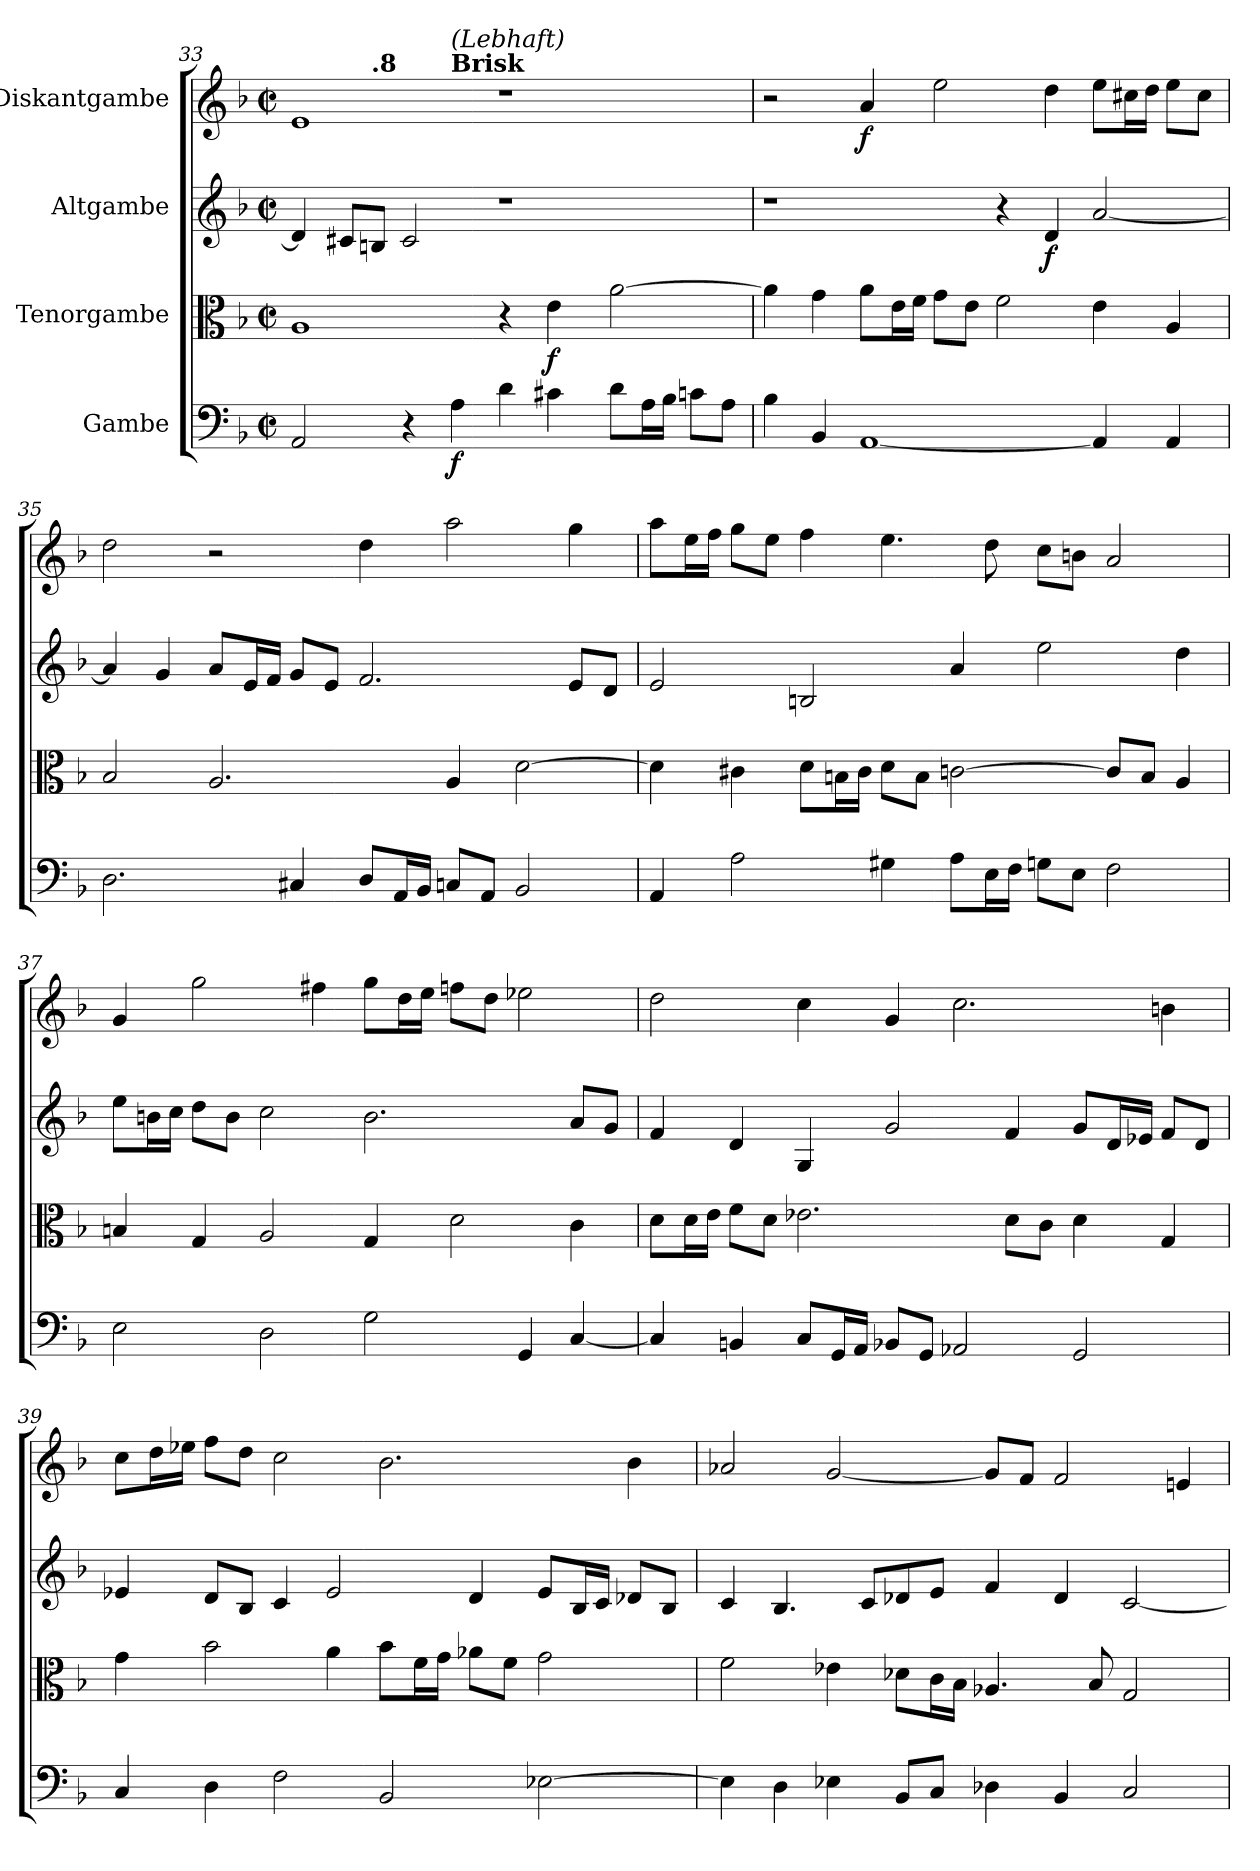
**kern	**dynam	**kern	**dynam	**kern	**dynam	**kern	**dynam
*part4	*part4	*part3	*part3	*part2	*part2	*part1	*part1
*staff4	*staff4	*staff3	*staff3	*staff2	*staff2	*staff1	*staff1
*I"Gambe	*	*I"Tenorgambe	*	*I"Altgambe	*	*I"Diskantgambe	*
*clefF4	*	*clefC3	*	*clefG2	*	*clefG2	*
*k[b-]	*	*k[b-]	*	*k[b-]	*	*k[b-]	*
*M4/2	*	*M4/2	*	*M4/2	*	*M4/2	*
*met(c|)	*	*met(c|)	*	*met(c|)	*	*met(c|)	*
*MM102	*	*MM102	*	*MM102	*	*MM102	*
=33	=33	=33	=33	=33	=33	=33	=33
!	!	!	!	!	!	!LO:TX:a:B:t=.1	!
*	*	*	*	*	*	*^	*
*	*	*	*	*	*	*	*^	*
*	*	*	*	*	*	*	*	*^	*
*	*	*	*	*	*	*	*	*	*^	*
2AA/	.	1A	.	4d/]	.	1e	4.ryy	2.ryy	4ryy	2ryy	.
*	*	*	*	*	*	*MM96	*	*	*	*	*
.	.	.	.	8c#X/L	.	.	.	.	1..ryy	.	.
*	*	*	*	*	*	*MM90	*	*	*	*	*
!	!	!	!	!	!	!	!LO:TX:a:B:t=.8	!	!	!	!
.	.	.	.	8Bni/J	.	.	1ryy	.	.	.	.
*	*	*	*	*	*	*MM86	*	*	*	*	*
4r	.	.	.	2c#/	.	.	.	.	.	1.ryy	.
!	!	!	!	!	!	!	!	!LO:TX:a:B:t=Brisk	!	!	!
!	!	!	!	!	!	!	!	!LO:TX:a:i:t=(Lebhaft)	!	!	!
!	!LO:DY:b	!	!	!	!	!	!	!	!	!	!
4A\	f	.	.	.	.	.	.	1ryy	.	.	.
4d\	.	4r	.	1r	.	1r	.	.	.	.	.
!	!	!	!LO:DY:b	!	!	!	!	!	!	!	!
4c#X\	.	4e\	f	.	.	.	.	.	.	.	.
.	.	.	.	.	.	.	2ryy	.	.	.	.
8d\L	.	[2a\	.	.	.	.	.	.	.	.	.
16A\L	.	.	.	.	.	.	.	.	.	.	.
16B-\JJ	.	.	.	.	.	.	.	.	.	.	.
8cni\L	.	.	.	.	.	.	.	4ryy	.	.	.
8A\J	.	.	.	.	.	.	8ryy	.	.	.	.
*	*	*	*	*	*	*v	*v	*v	*v	*v	*
=34	=34	=34	=34	=34	=34	=34	=34
4B-\	.	4a\]	.	1r	.	2r	.
4BB-/	.	4g\	.	.	.	.	.
!	!	!	!	!	!	!	!LO:DY:b
[1AA	.	8a\L	.	.	.	4a/	f
.	.	16e\L	.	.	.	.	.
.	.	16f\JJ	.	.	.	.	.
.	.	8g\L	.	.	.	2ee\	.
.	.	8e\J	.	.	.	.	.
.	.	2f\	.	4r	.	.	.
!	!	!	!	!	!LO:DY:b	!	!
.	.	.	.	4d/	f	4dd\	.
4AA/]	.	4e\	.	[2a/	.	8ee\L	.
.	.	.	.	.	.	16cc#X\L	.
.	.	.	.	.	.	16dd\JJ	.
4AA/	.	4A/	.	.	.	8ee\L	.
.	.	.	.	.	.	8cc#\J	.
!!LO:LB:g=z
=35	=35	=35	=35	=35	=35	=35	=35
2.D\	.	2B-/	.	4a/]	.	2dd\	.
.	.	.	.	4g/	.	.	.
.	.	2.A/	.	8a/L	.	2r	.
.	.	.	.	16e/L	.	.	.
.	.	.	.	16f/JJ	.	.	.
4C#X/	.	.	.	8g/L	.	.	.
.	.	.	.	8e/J	.	.	.
8D/L	.	.	.	2.f/	.	4dd\	.
16AA/L	.	.	.	.	.	.	.
16BB-/JJ	.	.	.	.	.	.	.
8Cni/L	.	4A/	.	.	.	2aa\	.
8AA/J	.	.	.	.	.	.	.
2BB-/	.	[2d\	.	.	.	.	.
.	.	.	.	8e/L	.	4gg\	.
.	.	.	.	8d/J	.	.	.
=36	=36	=36	=36	=36	=36	=36	=36
4AA/	.	4d\]	.	2e/	.	8aa\L	.
.	.	.	.	.	.	16ee\L	.
.	.	.	.	.	.	16ff\JJ	.
2A\	.	4c#X\	.	.	.	8gg\L	.
.	.	.	.	.	.	8ee\J	.
.	.	8d\L	.	2Bn/	.	4ff\	.
.	.	16Bn\L	.	.	.	.	.
.	.	16c#\JJ	.	.	.	.	.
4G#X\	.	8d\L	.	.	.	4.ee\	.
.	.	8B\J	.	.	.	.	.
8A\L	.	[2cni\	.	4a/	.	.	.
16E\L	.	.	.	.	.	8dd\	.
16F\JJ	.	.	.	.	.	.	.
8Gni\L	.	.	.	2ee\	.	8cc\L	.
8E\J	.	.	.	.	.	8bn\J	.
2F\	.	8c/L]	.	.	.	2a/	.
.	.	8B/J	.	.	.	.	.
.	.	4A/	.	4dd\	.	.	.
=37	=37	=37	=37	=37	=37	=37	=37
2E\	.	4Bn/	.	8ee\L	.	4g/	.
.	.	.	.	16bn\L	.	.	.
.	.	.	.	16cc\JJ	.	.	.
.	.	4G/	.	8dd\L	.	2gg\	.
.	.	.	.	8b\J	.	.	.
2D\	.	2A/	.	2cc\	.	.	.
.	.	.	.	.	.	4ff#X\	.
2G\	.	4G/	.	2.b\	.	8gg\L	.
.	.	.	.	.	.	16dd\L	.
.	.	.	.	.	.	16ee\JJ	.
.	.	2d\	.	.	.	8ffni\L	.
.	.	.	.	.	.	8dd\J	.
4GG/	.	.	.	.	.	2ee-X\	.
[4C/	.	4c\	.	8a/L	.	.	.
.	.	.	.	8g/J	.	.	.
!!LO:PB:g=z
=38	=38	=38	=38	=38	=38	=38	=38
4C/]	.	8d\L	.	4f/	.	2dd\	.
.	.	16d\L	.	.	.	.	.
.	.	16e\JJ	.	.	.	.	.
4BBn/	.	8f\L	.	4d/	.	.	.
.	.	8d\J	.	.	.	.	.
8C/L	.	2.e-X\	.	4G/	.	4cc\	.
16GG/L	.	.	.	.	.	.	.
16AA/JJ	.	.	.	.	.	.	.
8BB-i/L	.	.	.	2g/	.	4g/	.
8GG/J	.	.	.	.	.	.	.
2AA-X/	.	.	.	.	.	2.cc\	.
.	.	8d\L	.	4f/	.	.	.
.	.	8c\J	.	.	.	.	.
2GG/	.	4d\	.	8g/L	.	.	.
.	.	.	.	16d/L	.	.	.
.	.	.	.	16e-X/JJ	.	.	.
.	.	4G/	.	8f/L	.	4bn\	.
.	.	.	.	8d/J	.	.	.
=39	=39	=39	=39	=39	=39	=39	=39
4C/	.	4g\	.	4e-X/	.	8cc\L	.
.	.	.	.	.	.	16dd\L	.
.	.	.	.	.	.	16ee-X\JJ	.
4D\	.	2b-\	.	8d/L	.	8ff\L	.
.	.	.	.	8B-/J	.	8dd\J	.
2F\	.	.	.	4c/	.	2cc\	.
.	.	4a\	.	2e-/	.	.	.
2BB-/	.	8b-\L	.	.	.	2.b-\	.
.	.	16f\L	.	.	.	.	.
.	.	16g\JJ	.	.	.	.	.
.	.	8a-X\L	.	4d/	.	.	.
.	.	8f\J	.	.	.	.	.
[2E-X\	.	2g\	.	8e-/L	.	.	.
.	.	.	.	16B-/L	.	.	.
.	.	.	.	16c/JJ	.	.	.
.	.	.	.	8d-X/L	.	4b-\	.
.	.	.	.	8B-/J	.	.	.
=40	=40	=40	=40	=40	=40	=40	=40
4E-\]	.	2f\	.	4c/	.	2a-X/	.
4D\	.	.	.	4.B-/	.	.	.
4E-i\	.	4e-X\	.	.	.	[2g/	.
.	.	.	.	8c/L	.	.	.
8BB-/L	.	8d-X\L	.	8d-X/	.	.	.
8C/J	.	16c\L	.	8e/J	.	.	.
.	.	16B-\JJ	.	.	.	.	.
4D-X\	.	4.A-X/	.	4f/	.	8g/L]	.
.	.	.	.	.	.	8f/J	.
4BB-/	.	.	.	4d-/	.	2f/	.
.	.	8B-/	.	.	.	.	.
2C/	.	2G/	.	[2c/	.	.	.
.	.	.	.	.	.	4en/	.
=	=	=	=	=	=	=	=
*-	*-	*-	*-	*-	*-	*-	*-
